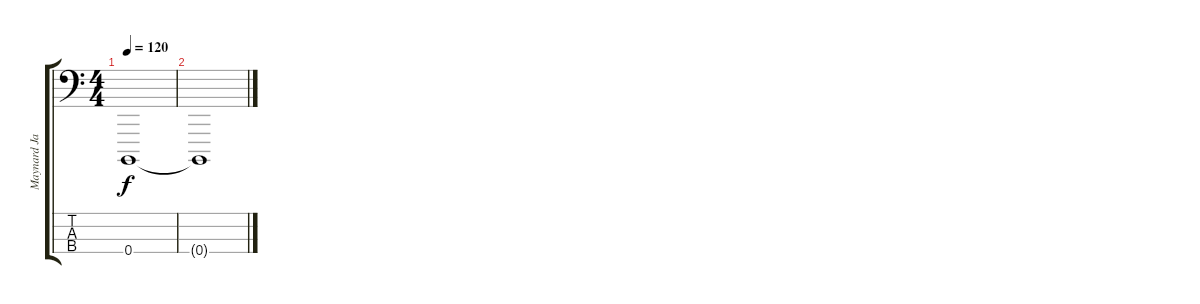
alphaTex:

\track ("Maynard James Keenan" "Maynard Ja") {instrument lead2sawtooth}
\staff {score tabs}
\tuning (G2 D2 A1 B0) {hide}
\ts (4 4)
\tempo 120
\clef f4
\ks c
0.4{t}.1{dy f} |
0.4{t}.1
